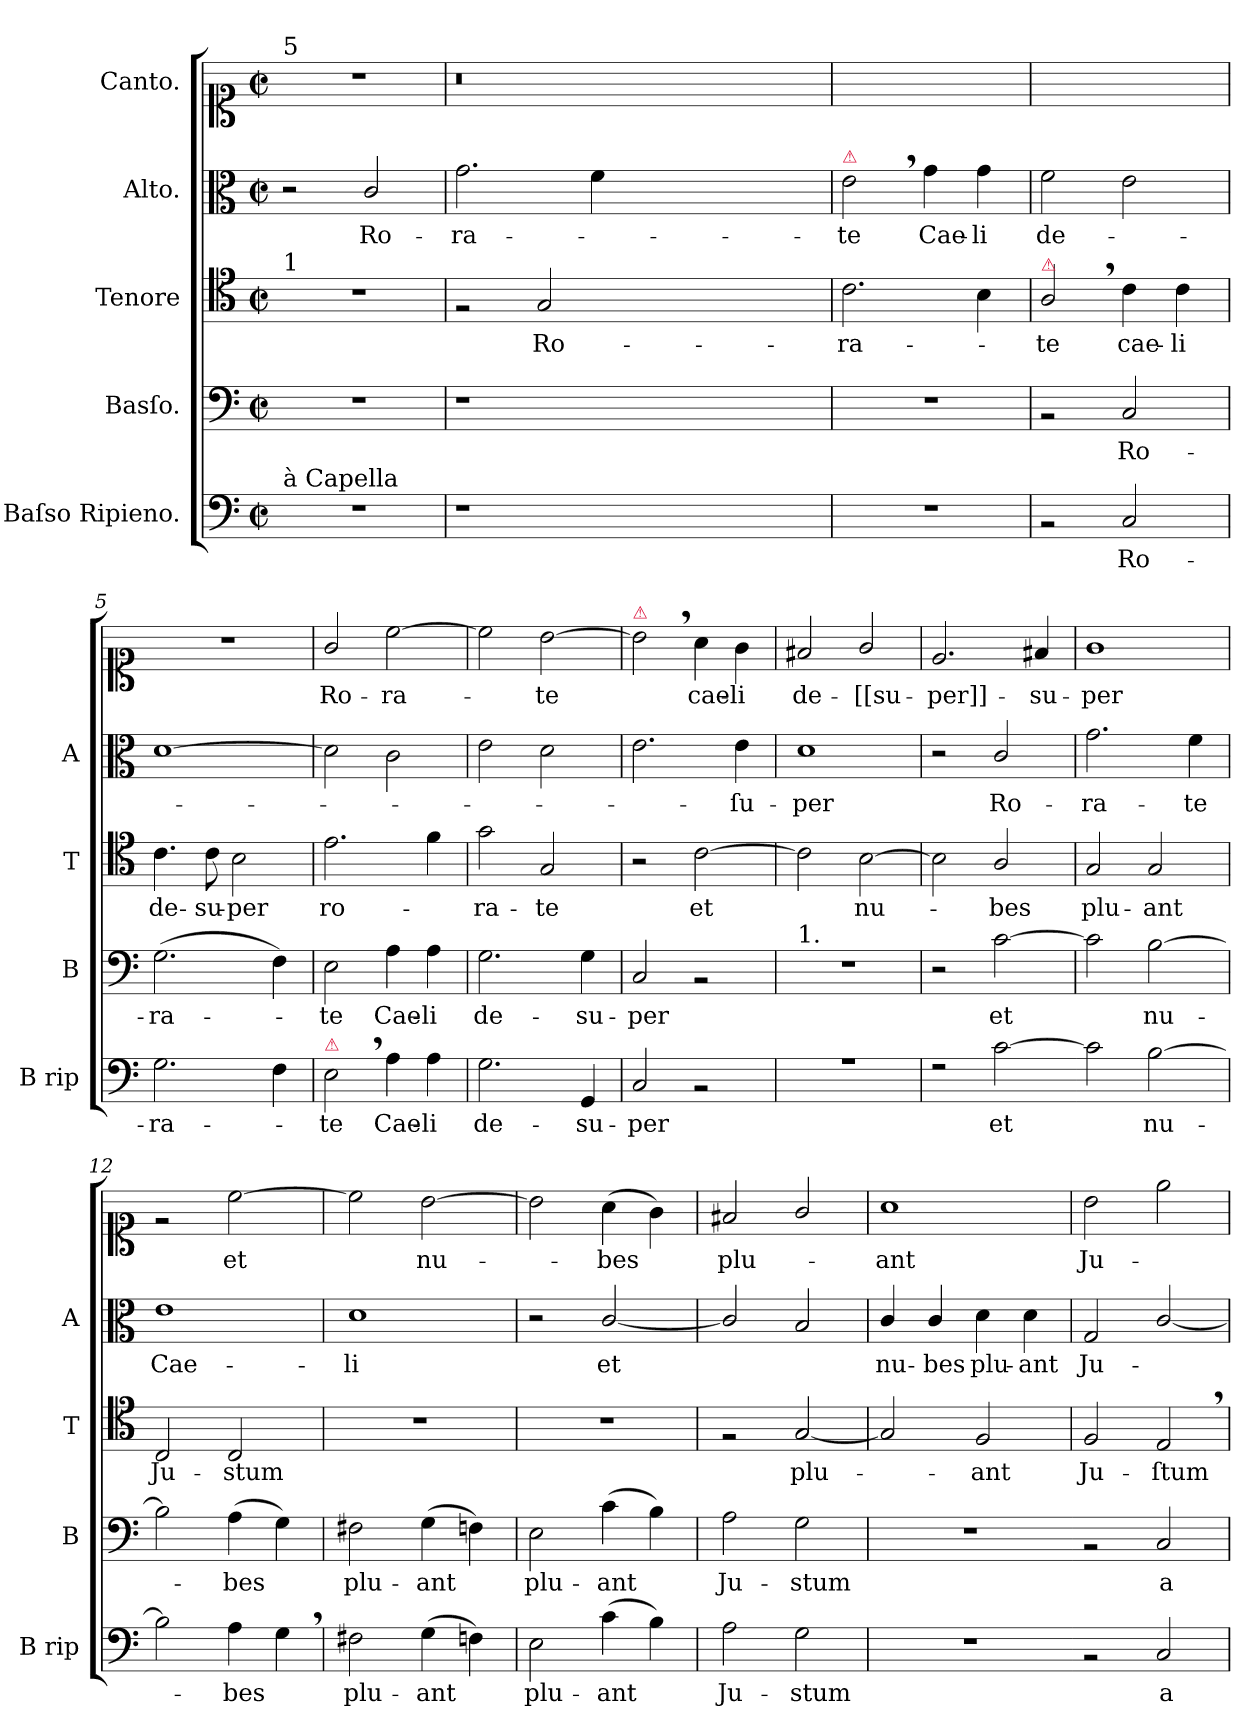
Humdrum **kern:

**kern	**text	**kern	**text	**kern	**text	**kern	**text	**dynam	**kern	**text
*part5	*part5	*part4	*part4	*part3	*part3	*part2	*part2	*part2	*part1	*part1
*staff5	*staff5	*staff4	*staff4	*staff3	*staff3	*staff2	*staff2	*staff2	*staff1	*staff1
*I"Baſso Ripieno.	*	*I"Basſo.	*	*I"Tenore	*	*I"Alto.	*	*	*I"Canto.	*
*I'B rip	*	*I'B	*	*I'T	*	*I'A	*	*	*	*
*clefF4	*	*clefF4	*	*clefC4	*	*clefC3	*	*	*clefC1	*
*k[]	*	*k[]	*	*k[]	*	*k[]	*	*	*k[]	*
*M2/2	*	*M2/2	*	*M2/2	*	*M2/2	*	*	*M2/2	*
*met(c|)	*	*met(c|)	*	*met(c|)	*	*met(c|)	*	*	*met(c|)	*
=1	=1	=1	=1	=1	=1	=1	=1	=1	=1	=1
!	!	!	!	!	!	!	!	!	!LO:TX:a:t=5	!
!	!	!	!	!LO:TX:a:t=1	!	!	!	!	!	!
!LO:TX:a:t=à Capella	!	!	!	!	!	!	!	!	!	!
1r	.	1r	.	1r	.	2r	.	.	1r	.
!	!	!	!	!	!	!	!	!LO:DY:a	!	!
.	.	.	.	.	.	2c/	Ro-	Forte	.	.
=2	=2	=2	=2	=2	=2	=2	=2	=2	=2	=2
1r	.	1r	.	2rF	.	2.g\	-ra-	.	0.r	.
.	.	.	.	2G/	Ro-	.	.	.	.	.
.	.	.	.	.	.	4f\	.	.	.	.
0ryy	.	0ryy	.	0ryy	.	0ryy	.	.	.	.
=3	=3	=3	=3	=3	=3	=3	=3	=3	=3	=3
!	!	!	!	!	!	!LO:TX:a:color=crimson:t=⚠	!	!	!	!
1r	.	1r	.	2.c\	-ra-	2e,<\	-te	.	1ryy	.
.	.	.	.	.	.	4g\	Cae-	.	.	.
.	.	.	.	4B\	.	4g\	-li	.	.	.
=4	=4	=4	=4	=4	=4	=4	=4	=4	=4	=4
!	!	!	!	!LO:TX:a:color=crimson:t=⚠	!	!	!	!	!	!
2rBB	.	2rBB	.	2A,</	-te	2f\	de-	.	1ryy	.
2C/	Ro-	2C/	Ro-	4c\	cae-	2e\	.	.	.	.
.	.	.	.	4c\	-li	.	.	.	.	.
=5	=5	=5	=5	=5	=5	=5	=5	=5	=5	=5
2.G\	-ra-	(2.G\	-ra-	4.c\	de-	[1d	.	.	1r	.
.	.	.	.	8c\	-su-	.	.	.	.	.
.	.	.	.	2B\	-per	.	.	.	.	.
4F\	.	4F\)	.	.	.	.	.	.	.	.
=6	=6	=6	=6	=6	=6	=6	=6	=6	=6	=6
!LO:TX:a:color=crimson:t=⚠	!	!	!	!	!	!	!	!	!	!
2E,<\	-te	2E\	-te	2.e\	ro-	2d\]	.	.	2g/	Ro-
4A\	Cae-	4A\	Cae-	.	.	2c\	.	.	[2cc\	-ra-
4A\	-li	4A\	-li	4f\	.	.	.	.	.	.
=7	=7	=7	=7	=7	=7	=7	=7	=7	=7	=7
2.G\	de-	2.G\	de-	2g\	-ra-	2e\	.	.	2cc\]	.
.	.	.	.	2G/	-te	2d\	.	.	[2b\	-te
4GG/	-su-	4G\	-su-	.	.	.	.	.	.	.
=8	=8	=8	=8	=8	=8	=8	=8	=8	=8	=8
!	!	!	!	!	!	!	!	!	!LO:TX:a:color=crimson:t=⚠	!
2C/	-per	2C/	-per	2r	.	2.e\	.	.	2b,<\]	.
2rBB	.	2rBB	.	[2c\	et	.	.	.	4a\	cae-
.	.	.	.	.	.	4e\	-ſu-	.	4g\	-li
=9	=9	=9	=9	=9	=9	=9	=9	=9	=9	=9
!	!	!LO:TX:a:t=1.	!	!	!	!	!	!	!	!
1rA	.	1r	.	2c\]	.	1d	-per	.	2f#X/	de-
.	.	.	.	[2B\	nu-	.	.	.	2g/	-[[su-
=10	=10	=10	=10	=10	=10	=10	=10	=10	=10	=10
2rF	.	2r	.	2B\]	.	2r	.	.	2.e/	-per]]-
[2c	et	[2c\	et	2A/	-bes	2c/	Ro-	.	.	.
.	.	.	.	.	.	.	.	.	4f#X/	-su-
=11-	=11	=11	=11	=11	=11	=11	=11	=11	=11	=11
2c]	.	2c\]	.	2G/	plu-	2.g\	-ra-	.	1g	-per
[2B\	nu-	[2B\	nu-	2G/	-ant	.	.	.	.	.
.	.	.	.	.	.	4f\	-te	.	.	.
=12	=12	=12	=12	=12	=12	=12	=12	=12	=12	=12
2B\]	.	2B\]	.	2C/	Ju-	1e	Cae-	.	2re	.
4A\	-bes	(4A\	-bes	2C/	-stum	.	.	.	[2cc\	et
4G,<\	.	4G\)	.	.	.	.	.	.	.	.
=13	=13	=13	=13	=13	=13	=13	=13	=13	=13	=13
2F#X\	plu-	2F#X\	plu-	1r	.	1d	-li	.	2cc\]	.
(4G\	-ant	(4G\	-ant	.	.	.	.	.	[2b\	nu-
4Fn\)	.	4Fn\)	.	.	.	.	.	.	.	.
=14	=14	=14	=14	=14	=14	=14	=14	=14	=14	=14
!	!LO:LY:i	!	!	!	!	!	!	!	!	!
2E\	plu-	2E\	plu-	1r	.	2r	.	.	2b\]	.
!	!LO:LY:i	!	!	!	!	!	!	!	!	!
(4c\	-ant	(4c\	-ant	.	.	[2c/	et	.	(4a\	-bes
4B\)	.	4B\)	.	.	.	.	.	.	4g\)	.
=15	=15	=15	=15	=15	=15	=15	=15	=15	=15	=15
2A\	Ju-	2A\	Ju-	2rF	.	2c/]	.	.	2f#X/	plu-
2G\	-stum	2G\	-stum	[2G/	plu-	2B/	.	.	2g/	.
=16	=16	=16	=16	=16	=16	=16	=16	=16	=16	=16
1r	.	1r	.	2G/]	.	4c/	nu-	.	1a	-ant
.	.	.	.	.	.	4c/	-bes	.	.	.
.	.	.	.	2F/	-ant	4d\	plu-	.	.	.
.	.	.	.	.	.	4d\	-ant	.	.	.
=17-	=17	=17	=17	=17	=17	=17	=17	=17	=17	=17
2rBB	.	2rBB	.	2F/	Ju-	2G/	Ju-	.	2b\	Ju-
2C/	a-	2C/	a-	2E,</	-ſtum	[2c/	.	.	2ee\	.
=	=	=	=	=	=	=	=	=	=	=
*-	*-	*-	*-	*-	*-	*-	*-	*-	*-	*-
